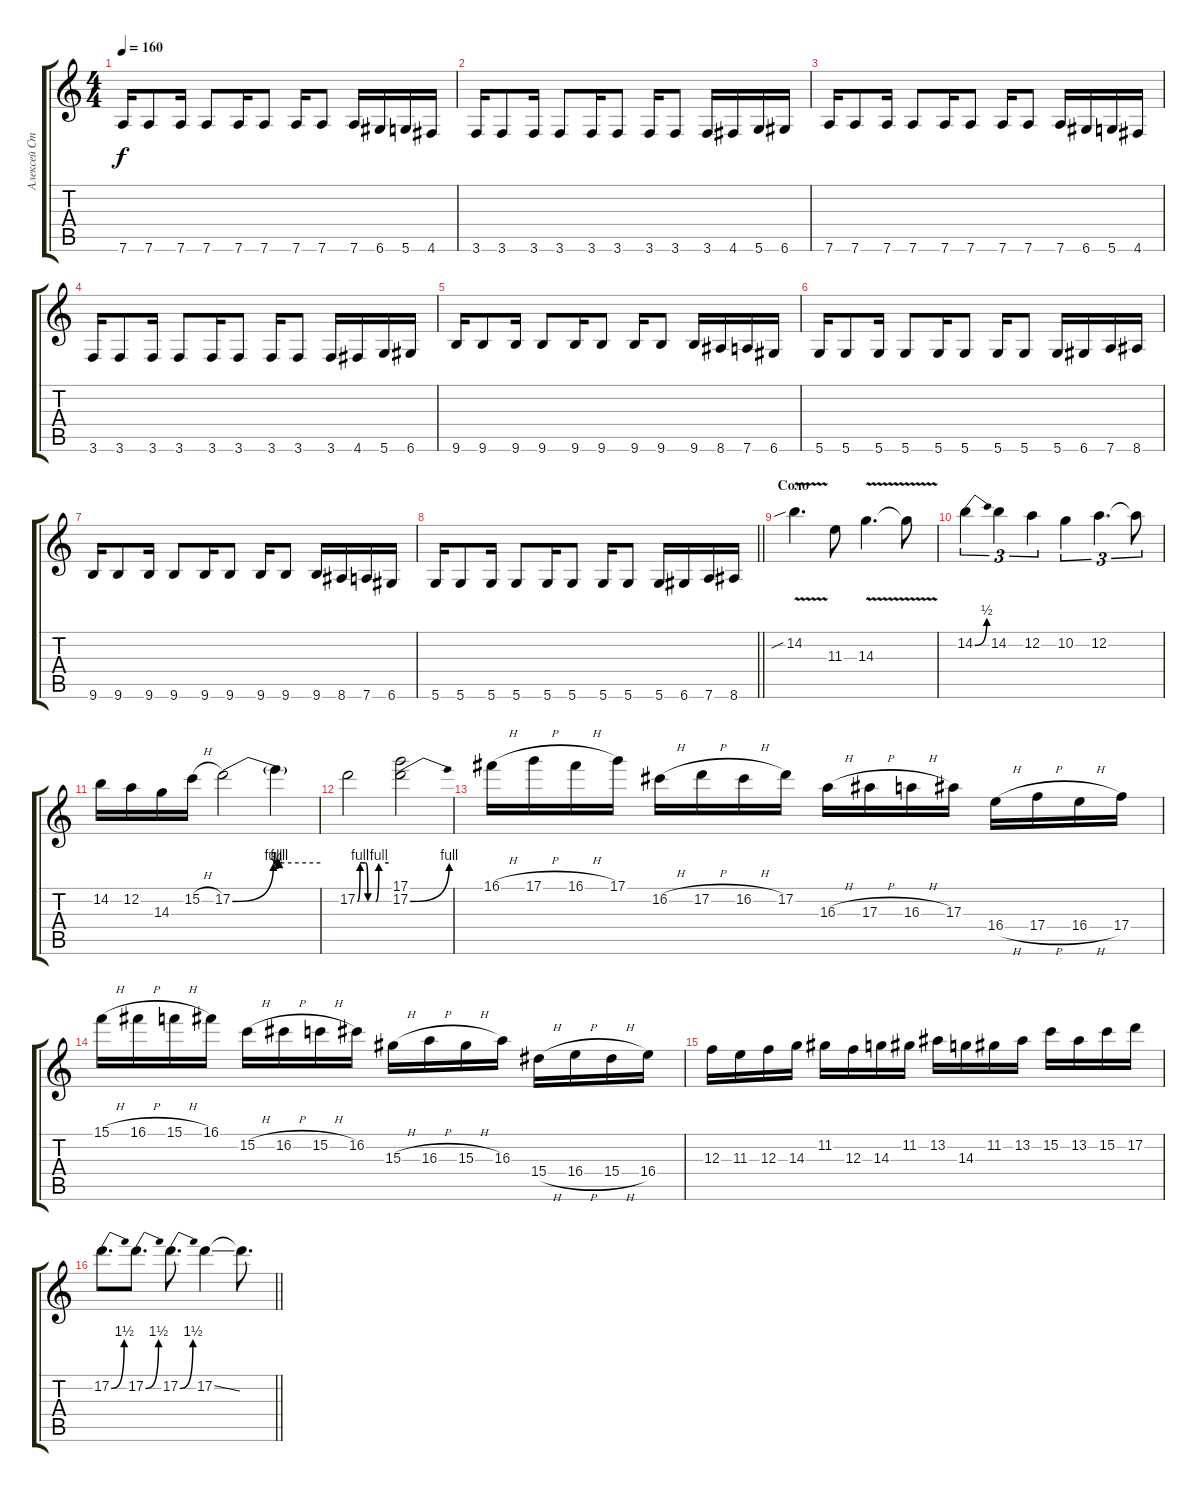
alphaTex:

\track ("Алексей Страйк" "Алексей Ст") {instrument distortionguitar}
\staff {score tabs}
\tuning (D4 A3 F3 C3 G2 D2) {hide}
\ts (4 4)
\tempo 160
\clef g2
\ks c
7.6.16{dy f} 7.6.8 7.6.16 7.6.8 7.6.16 7.6.8 7.6.16 7.6.8 7.6.16 6.6.16 5.6.16 4.6.16 |
3.6.16 3.6.8 3.6.16 3.6.8 3.6.16 3.6.8 3.6.16 3.6.8 3.6.16 4.6.16 5.6.16 6.6.16 |
7.6.16 7.6.8 7.6.16 7.6.8 7.6.16 7.6.8 7.6.16 7.6.8 7.6.16 6.6.16 5.6.16 4.6.16 |
3.6.16 3.6.8 3.6.16 3.6.8 3.6.16 3.6.8 3.6.16 3.6.8 3.6.16 4.6.16 5.6.16 6.6.16 |
9.6.16 9.6.8 9.6.16 9.6.8 9.6.16 9.6.8 9.6.16 9.6.8 9.6.16 8.6.16 7.6.16 6.6.16 |
5.6.16 5.6.8 5.6.16 5.6.8 5.6.16 5.6.8 5.6.16 5.6.8 5.6.16 6.6.16 7.6.16 8.6.16 |
9.6.16 9.6.8 9.6.16 9.6.8 9.6.16 9.6.8 9.6.16 9.6.8 9.6.16 8.6.16 7.6.16 6.6.16 |
\barLineRight lightlight
5.6.16 5.6.8 5.6.16 5.6.8 5.6.16 5.6.8 5.6.16 5.6.8 5.6.16 6.6.16 7.6.16 8.6.16 |
\section ("" "Соло")
14.2{v sib}.4{d} 11.3.8 14.3{v}.4{d} 14.3{t}.8 |
14.2{be (bend 0 0 60 2)}.4{tu (3 2)} 14.2.4{tu (3 2)} 12.2.4{tu (3 2)} 10.2.4{tu (3 2)} 12.2.4{d tu (3 2)} 12.2{t}.8{tu (3 2)} |
14.2.16 12.2.16 14.3.16 15.2{h}.16 17.2{be (custom 0 0 28 4 30 3 32 4 60 4)}.2 17.2{t}.4 |
17.2{be (custom 0 0 5 4 16 4 20 0 35 0 41 4 60 4)}.2 (17.1 17.2{be (bend 0 0 60 4)}).2 |
16.1{h}.16 17.1{h}.16 16.1{h}.16 17.1.16 16.2{h}.16 17.2{h}.16 16.2{h}.16 17.2.16 16.3{h}.16 17.3{h}.16 16.3{h}.16 17.3.16 16.4{h}.16 17.4{h}.16 16.4{h}.16 17.4.16 |
15.1{h}.16 16.1{h}.16 15.1{h}.16 16.1.16 15.2{h}.16 16.2{h}.16 15.2{h}.16 16.2.16 15.3{h}.16 16.3{h}.16 15.3{h}.16 16.3.16 15.4{h}.16 16.4{h}.16 15.4{h}.16 16.4.16 |
12.3.16 11.3.16 12.3.16 14.3.16 11.2.16 12.3.16 14.3.16 11.2.16 13.2.16 14.3.16 11.2.16 13.2.16 15.2.16 13.2.16 15.2.16 17.2.16 |
\barLineRight lightlight
17.2{be (bend 0 0 60 6)}.8{d} 17.2{be (bend 0 0 60 6)}.8{d} 17.2{be (bend 0 0 60 6)}.8{d} 17.2{ss}.4 17.2{t}.8{d}
